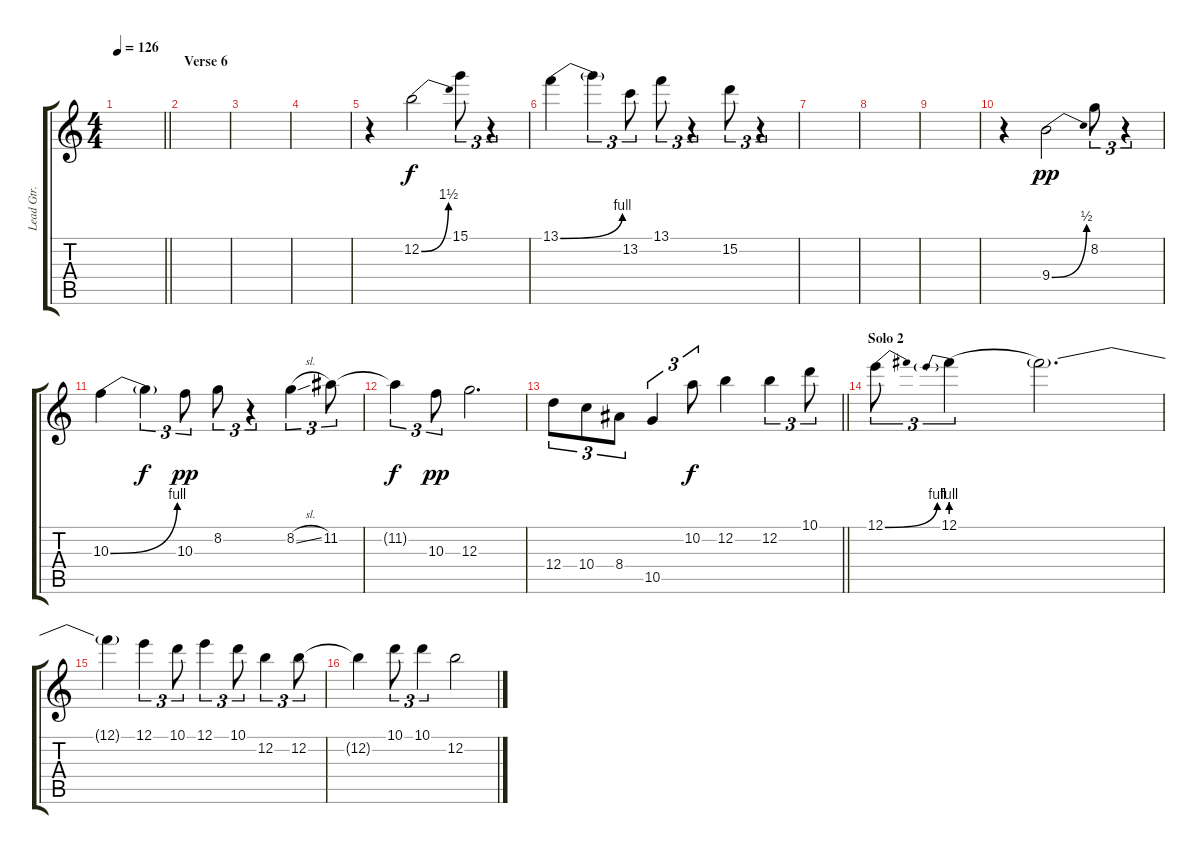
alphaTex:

\track ("Lead Gtr." "Lead Gtr.") {instrument distortionguitar}
\staff {score tabs}
\tuning (E4 B3 G3 D3 A2 E2) {hide}
\ts (4 4)
\tempo 126
\clef g2
\barLineRight lightlight
\ks c
|
\section ("" "Verse 6")
|
|
|
r.4 12.2{be (bend 0 0 60 6)}.2{dy f} 15.1.8{tu (3 2)} r.4{tu (3 2)} |
13.1{be (bend 0 0 60 4)}.4 13.1{t}.4{tu (3 2)} 13.2.8{tu (3 2)} 13.1.8{tu (3 2)} r.4{tu (3 2)} 15.2.8{tu (3 2)} r.4{tu (3 2)} |
|
|
|
r.4 9.4{be (bend 0 0 60 2)}.2{dy pp} 8.2.8{tu (3 2)} r.4{tu (3 2)} |
10.3{be (bend 0 0 60 4)}.4 10.3{t}.4{tu (3 2) dy f} 10.3.8{tu (3 2) dy pp} 8.2.8{tu (3 2)} r.4{tu (3 2)} 8.2{sl}.4{tu (3 2)} 11.2.8{tu (3 2)} |
11.2{t}.4{tu (3 2) dy f} 10.3.8{tu (3 2) dy pp} 12.3.2{d} |
\barLineRight lightlight
12.4.8{tu (3 2)} 10.4.8{tu (3 2)} 8.4.8{tu (3 2)} 10.5.4{tu (3 2)} 10.2.8{tu (3 2) dy f} 12.2.4 12.2.4{tu (3 2)} 10.1.8{tu (3 2)} |
\section ("" "Solo 2")
12.1{be (bend 0 0 60 4)}.8{tu (3 2)} 12.1{be (prebend 0 4 60 4)}.4{tu (3 2)} 12.1{t}.2{d} |
12.1{t}.4 12.1.4{tu (3 2)} 10.1.8{tu (3 2)} 12.1.4{tu (3 2)} 10.1.8{tu (3 2)} 12.2.4{tu (3 2)} 12.2.8{tu (3 2)} |
12.2{t}.4 10.1.8{tu (3 2)} 10.1.4{tu (3 2)} 12.2.2
